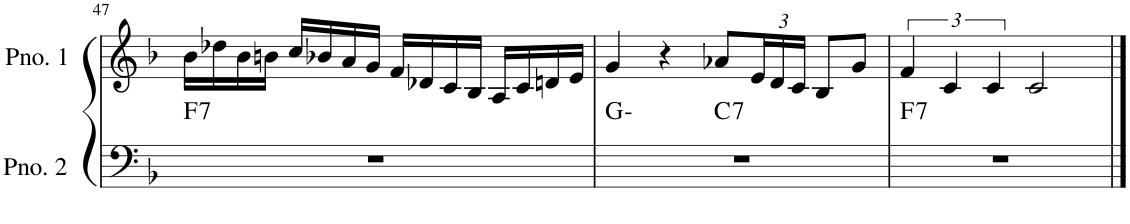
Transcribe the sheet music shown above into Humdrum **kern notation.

**kern	**harte	**kern
*part2	*part2	*part1
*staff2	*	*staff1
*I"ピアノ 2	*	*I"ピアノ 1
!!LO:PB:g=z
*clefF4	*	*clefG2
*k[b-]	*	*k[b-]
*M4/4	*	*M4/4
=47	=47	=47
!	!LO:H:kt=7	!
1r	F:7	16b-\LL
.	.	16dd-X\
.	.	16b-\
.	.	16bn\JJ
.	.	16cc/LL
.	.	16b-X/
.	.	16a/
.	.	16g/JJ
.	.	16f/LL
.	.	16d-X/
.	.	16c/
.	.	16B-/JJ
.	.	16A/LL
.	.	16c/
.	.	16dn/
.	.	16e/JJ
=48	=48	=48
*^	*	*
1r	2ryy	G:min	4g/
.	.	.	4r
!	!	!LO:H:kt=7	!
.	2ryy	C:7	8a-X/L
*	*	*	*Xbrackettup
.	.	.	24e/L
.	.	.	24d/
.	.	.	24c/JJ
.	.	.	8B-/L
.	.	.	8g/J
*v	*v	*	*
=49	=49	=49
*	*	*brackettup
*^	*	*
!	!	!LO:H:kt=7	!
*v	*v	*	*
1r	F:7	6f/
.	.	6c/
.	.	6c/
.	.	2c/
==	==	==
*-	*-	*-
